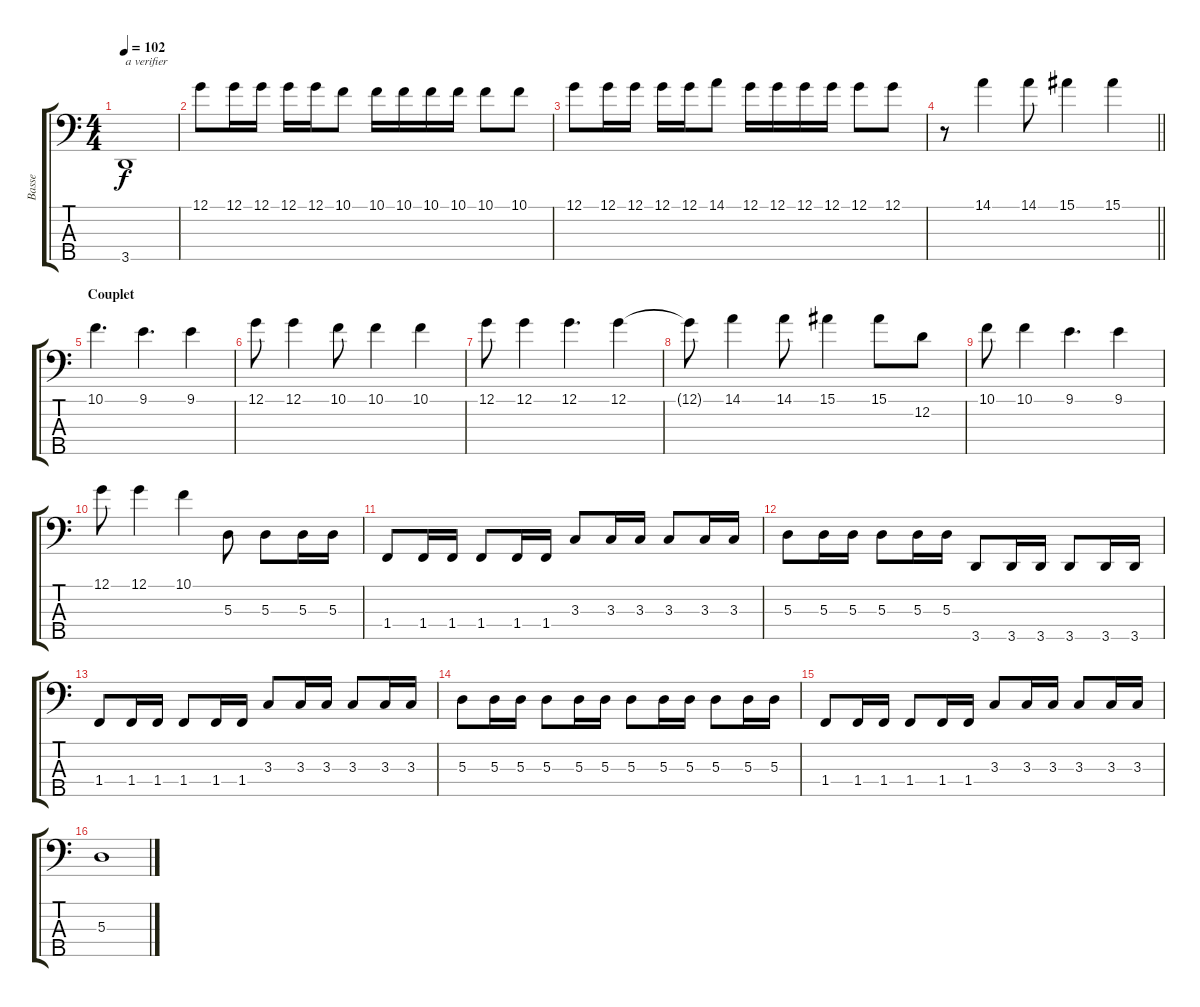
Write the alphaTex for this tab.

\track ("Basse" "Basse") {instrument electricbassfinger}
\staff {score tabs}
\tuning (G2 D2 A1 E1 B0) {hide}
\ts (4 4)
\tempo 102
\clef f4
\ks c
3.5.1{txt "a verifier" dy f} |
12.1.8 12.1.16 12.1.16 12.1.16 12.1.16 10.1.8 10.1.16 10.1.16 10.1.16 10.1.16 10.1.8 10.1.8 |
12.1.8 12.1.16 12.1.16 12.1.16 12.1.16 14.1.8 12.1.16 12.1.16 12.1.16 12.1.16 12.1.8 12.1.8 |
\barLineRight lightlight
r.8 14.1.4 14.1.8 15.1.4 15.1.4 |
\section ("" "Couplet")
10.1.4{d} 9.1.4{d} 9.1.4 |
12.1.8 12.1.4 10.1.8 10.1.4 10.1.4 |
12.1.8 12.1.4 12.1.4{d} 12.1.4 |
12.1{t}.8 14.1.4 14.1.8 15.1.4 15.1.8 12.2.8 |
10.1.8 10.1.4 9.1.4{d} 9.1.4 |
12.1.8 12.1.4 10.1.4 5.3.8 5.3.8 5.3.16 5.3.16 |
1.4.8 1.4.16 1.4.16 1.4.8 1.4.16 1.4.16 3.3.8 3.3.16 3.3.16 3.3.8 3.3.16 3.3.16 |
5.3.8 5.3.16 5.3.16 5.3.8 5.3.16 5.3.16 3.5.8 3.5.16 3.5.16 3.5.8 3.5.16 3.5.16 |
1.4.8 1.4.16 1.4.16 1.4.8 1.4.16 1.4.16 3.3.8 3.3.16 3.3.16 3.3.8 3.3.16 3.3.16 |
5.3.8 5.3.16 5.3.16 5.3.8 5.3.16 5.3.16 5.3.8 5.3.16 5.3.16 5.3.8 5.3.16 5.3.16 |
1.4.8 1.4.16 1.4.16 1.4.8 1.4.16 1.4.16 3.3.8 3.3.16 3.3.16 3.3.8 3.3.16 3.3.16 |
5.3.1
